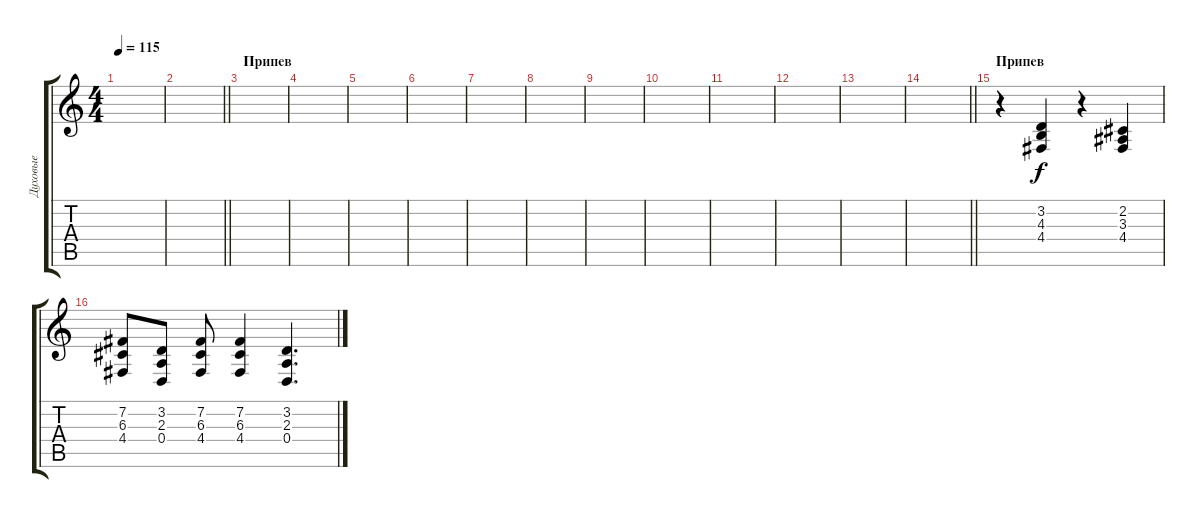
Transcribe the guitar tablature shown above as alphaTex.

\track ("Духовые" "Духовые") {instrument trumpet}
\staff {score tabs}
\tuning (E4 B3 G3 D3 A2 E2) {hide}
\ts (4 4)
\tempo 115
\clef g2
\ks c
|
\barLineRight lightlight
|
\section ("" "Припев")
|
|
|
|
|
|
|
|
|
|
|
\barLineRight lightlight
|
\section ("" "Припев")
r.4 (3.2 4.3 4.4).4 r.4 (2.2 3.3 4.4).4 |
(7.2 6.3 4.4).8 (3.2 2.3 0.4).8 (7.2 6.3 4.4).8 (7.2 6.3 4.4).4 (3.2 2.3 0.4).4{d}
